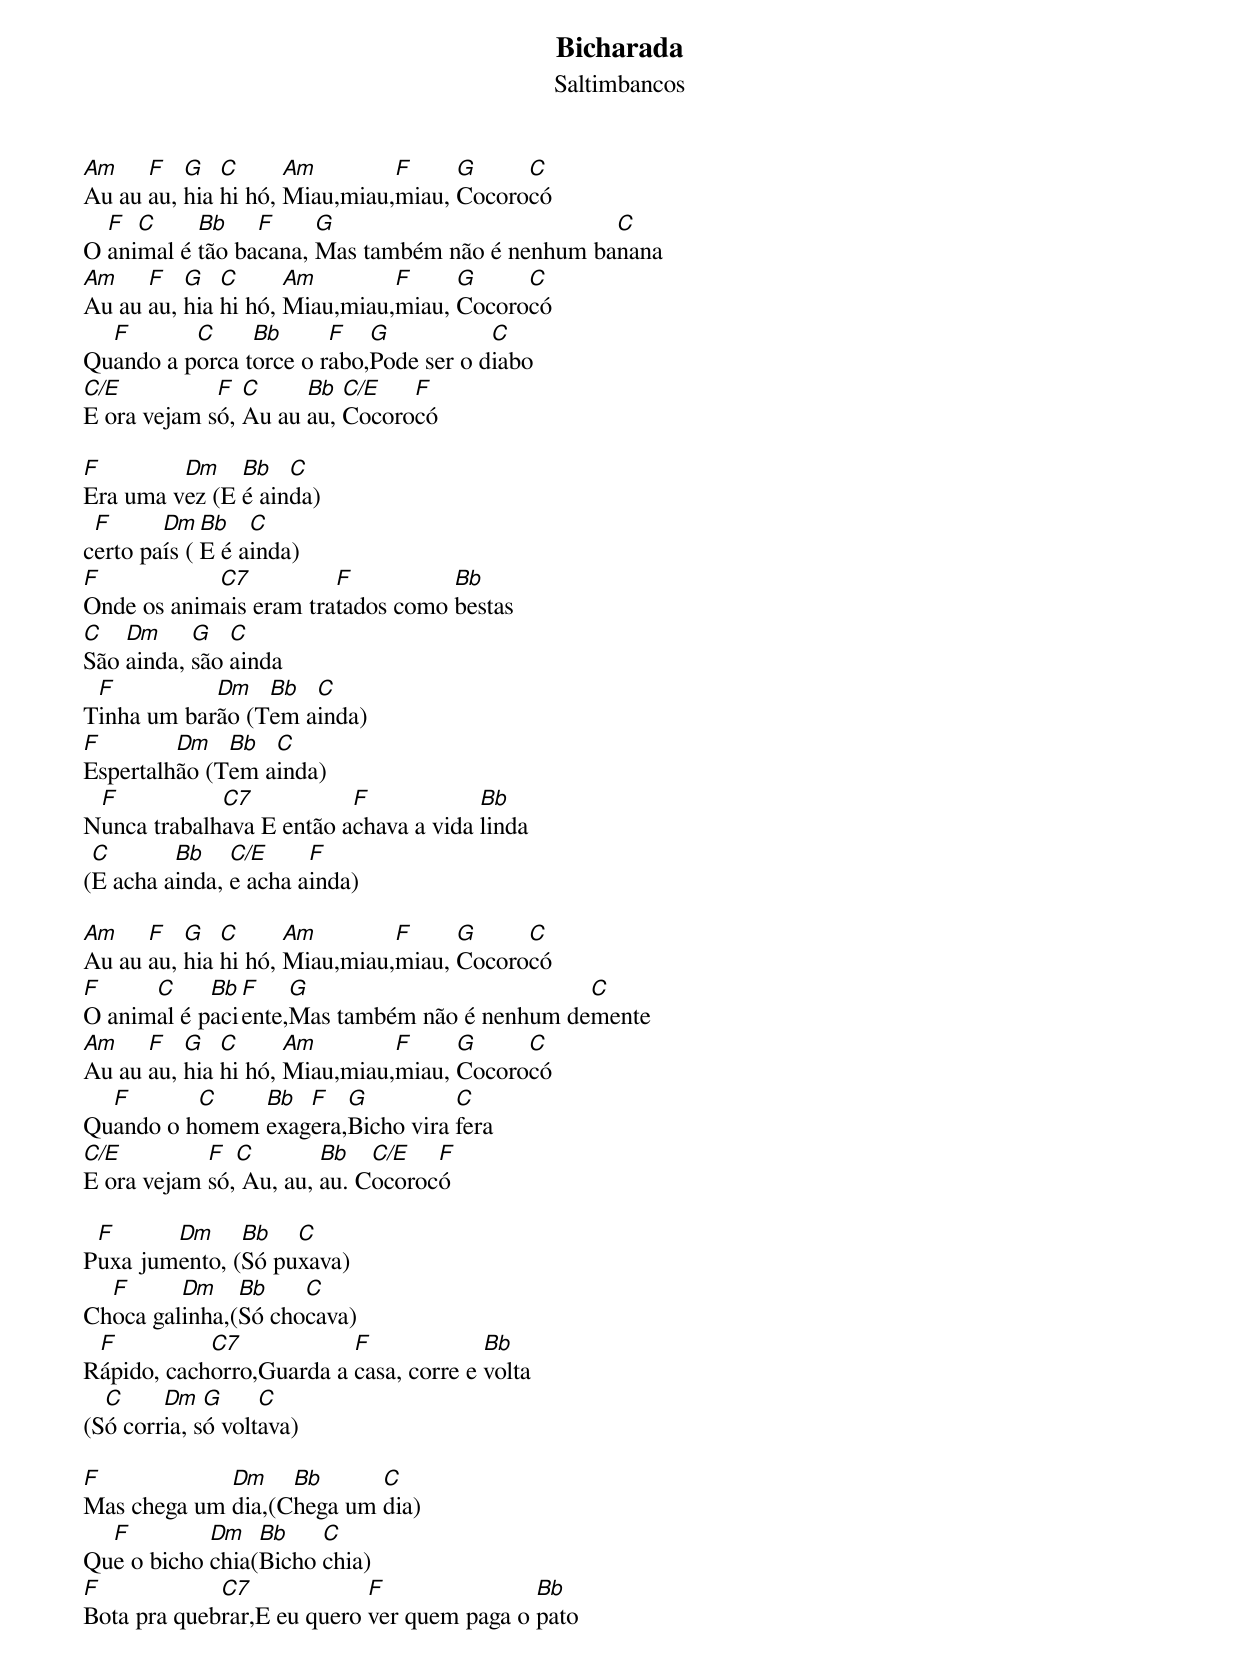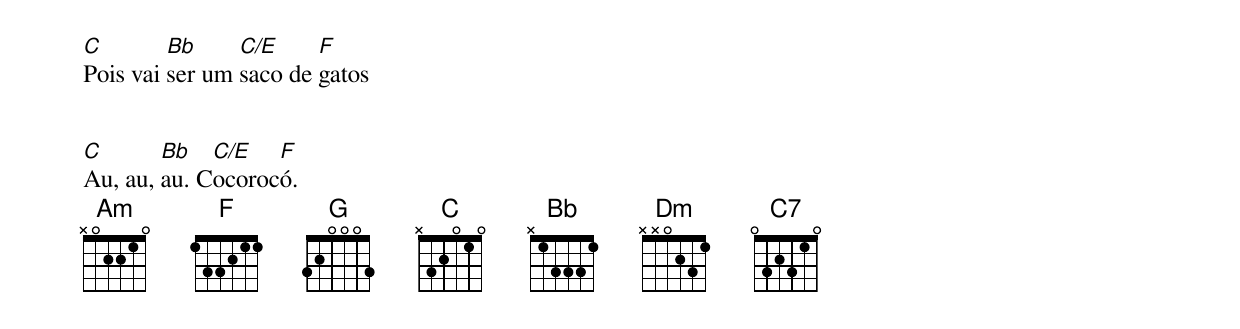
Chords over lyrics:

Bicharada
Saltimbancos

Am    F   G   C      Am        F     G     C
Au au au, hia hi hó, Miau,miau,miau, Cocorocó
  F  C     Bb    F     G                         C
O animal é tão bacana, Mas também não é nenhum banana
Am    F   G   C      Am        F     G     C
Au au au, hia hi hó, Miau,miau,miau, Cocorocó
  F       C     Bb      F   G           C
Quando a porca torce o rabo,Pode ser o diabo
C/E          F  C     Bb  C/E   F
E ora vejam só, Au au au, Cocorocó

F        Dm    Bb   C
Era uma vez (E é ainda)
 F      Dm  Bb   C
certo país (E é ainda)
F           C7          F          Bb
Onde os animais eram tratados como bestas
C   Dm     G   C
São ainda, são ainda
 F          Dm   Bb  C
Tinha um barão (Tem ainda)
F        Dm   Bb  C
Espertalhão (Tem ainda)
 F           C7           F            Bb
Nunca trabalhava E então achava a vida linda
 C       Bb    C/E     F
(E acha ainda, e acha ainda)

Am    F   G   C      Am        F     G     C
Au au au, hia hi hó, Miau,miau,miau, Cocorocó
F     C     Bb F    G                         C
O animal é paciente,Mas também não é nenhum demente
Am    F   G   C      Am        F     G     C
Au au au, hia hi hó, Miau,miau,miau, Cocorocó
  F       C    Bb  F   G          C
Quando o homem exagera,Bicho vira fera
C/E         F  C        Bb   C/E   F
E ora vejam só, Au, au, au. Cocorocó

 F      Dm     Bb   C
Puxa jumento, (Só puxava)
  F      Dm    Bb    C
Choca galinha,(Só chocava)
 F          C7            F             Bb
Rápido, cachorro,Guarda a casa, corre e volta
  C     Dm   G     C
(Só corria, só voltava)

F            Dm    Bb      C
Mas chega um dia,(Chega um dia)
  F         Dm   Bb    C
Que o bicho chia(Bicho chia)
F            C7             F               Bb
Bota pra quebrar,E eu quero ver quem paga o pato
C        Bb     C/E     F
Pois vai ser um saco de gatos


C       Bb   C/E   F
Au, au, au. Cocorocó.
